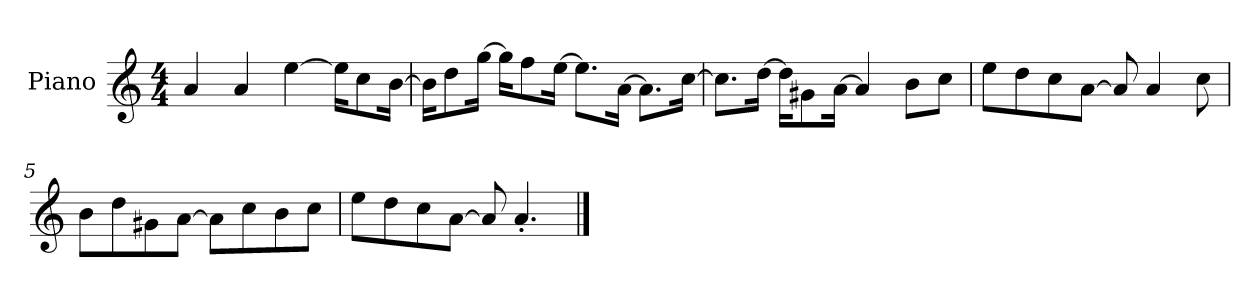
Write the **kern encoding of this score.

**kern
*part1
*staff1
*I"Piano
*I'P-no
*clefG2
*k[]
*M4/4
*MM90
=1
4a/
4a/
[4ee\
16ee\KL]
8cc\
[16b\Jk
=2
16b\KL]
8dd\
[16gg\Jk
16gg\KL]
8ff\
[16ee\Jk
8.ee\L]
[16a\Jk
8.a\L]
[16cc\Jk
=3
8.cc\L]
[16dd\Jk
16dd\KL]
8g#X\
[16a\Jk
4a/]
8b\L
8cc\J
=4
8ee\L
8dd\
8cc\
[8a\J
8a/]
4a/
8cc\
!!LO:LB:g=z
=5
8b\L
8dd\
8g#X\
[8a\J
8a\L]
8cc\
8b\
8cc\J
=6
8ee\L
8dd\
8cc\
[8a\J
8a/]
4.a'/
==
*-
